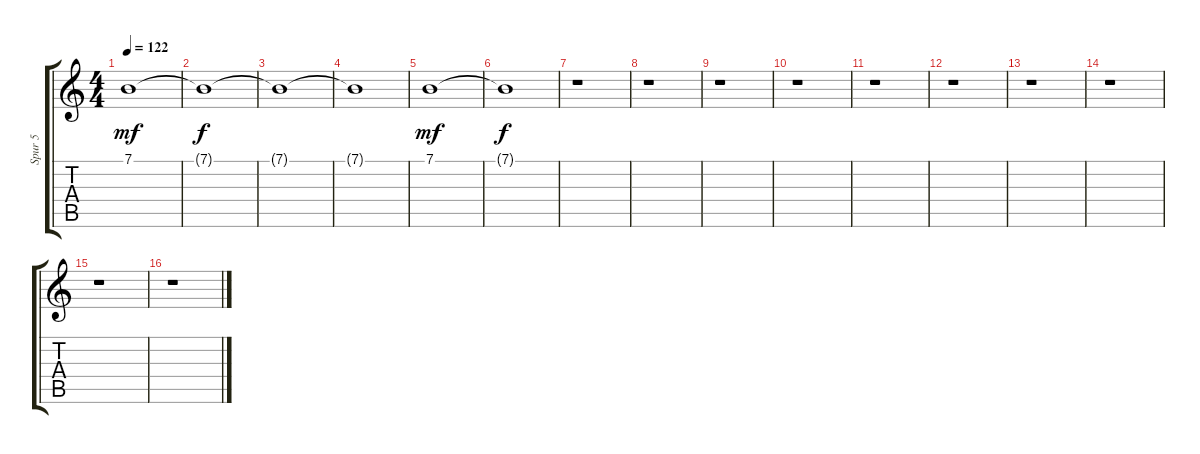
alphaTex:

\track ("Spur 5" "Spur 5") {instrument pad7halo}
\staff {score tabs}
\tuning (E4 B3 G3 D3 A2 E2) {hide}
\ts (4 4)
\tempo 122
\clef g2
\ks c
7.1.1{dy mf} |
7.1{t}.1{dy f} |
7.1{t}.1 |
7.1{t}.1 |
7.1.1{dy mf} |
7.1{t}.1{dy f} |
r.1 |
r.1 |
r.1 |
r.1 |
r.1 |
r.1 |
r.1 |
r.1 |
r.1 |
r.1
